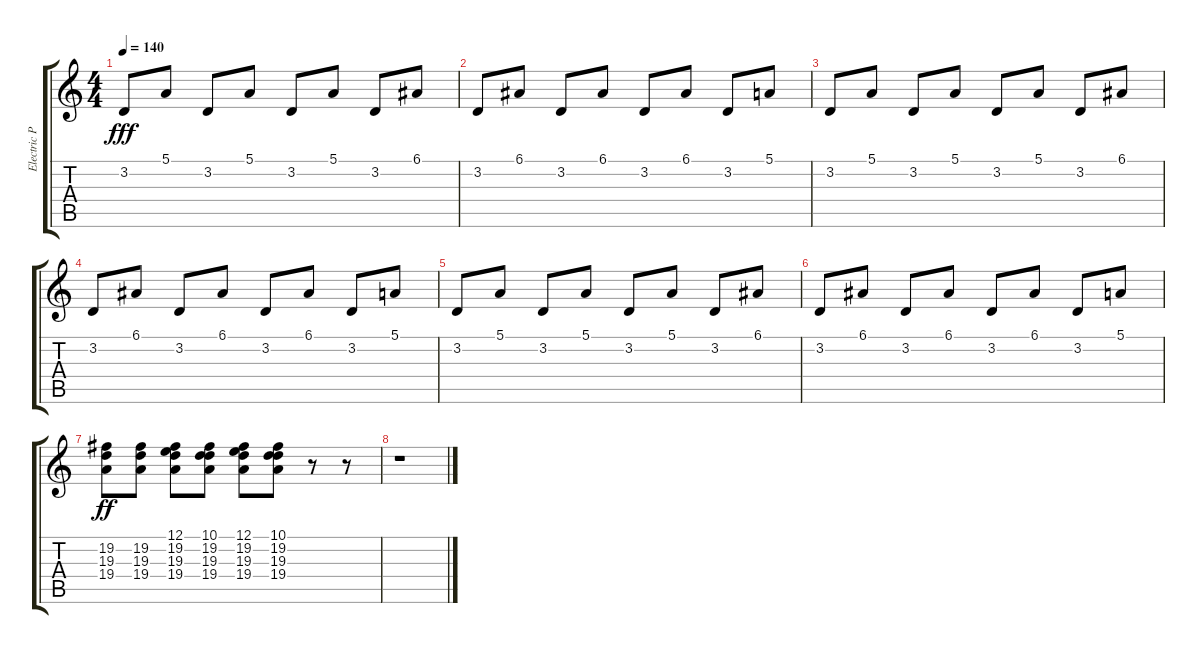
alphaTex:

\track ("Electric Piano" "Electric P") {instrument brightacousticpiano}
\staff {score tabs}
\tuning (E4 B3 G3 D3 A2 E2) {hide}
\ts (4 4)
\tempo 140
\clef g2
\ks c
3.2.8{dy fff} 5.1.8 3.2.8 5.1.8 3.2.8 5.1.8 3.2.8 6.1.8 |
3.2.8 6.1.8 3.2.8 6.1.8 3.2.8 6.1.8 3.2.8 5.1.8 |
3.2.8 5.1.8 3.2.8 5.1.8 3.2.8 5.1.8 3.2.8 6.1.8 |
3.2.8 6.1.8 3.2.8 6.1.8 3.2.8 6.1.8 3.2.8 5.1.8 |
3.2.8 5.1.8 3.2.8 5.1.8 3.2.8 5.1.8 3.2.8 6.1.8 |
3.2.8 6.1.8 3.2.8 6.1.8 3.2.8 6.1.8 3.2.8 5.1.8 |
(19.2 19.3 19.4).8{dy ff} (19.2 19.3 19.4).8 (12.1 19.2 19.3 19.4).8 (10.1 19.2 19.3 19.4).8 (12.1 19.2 19.3 19.4).8 (10.1 19.2 19.3 19.4).8 r.8 r.8 |
r.1
